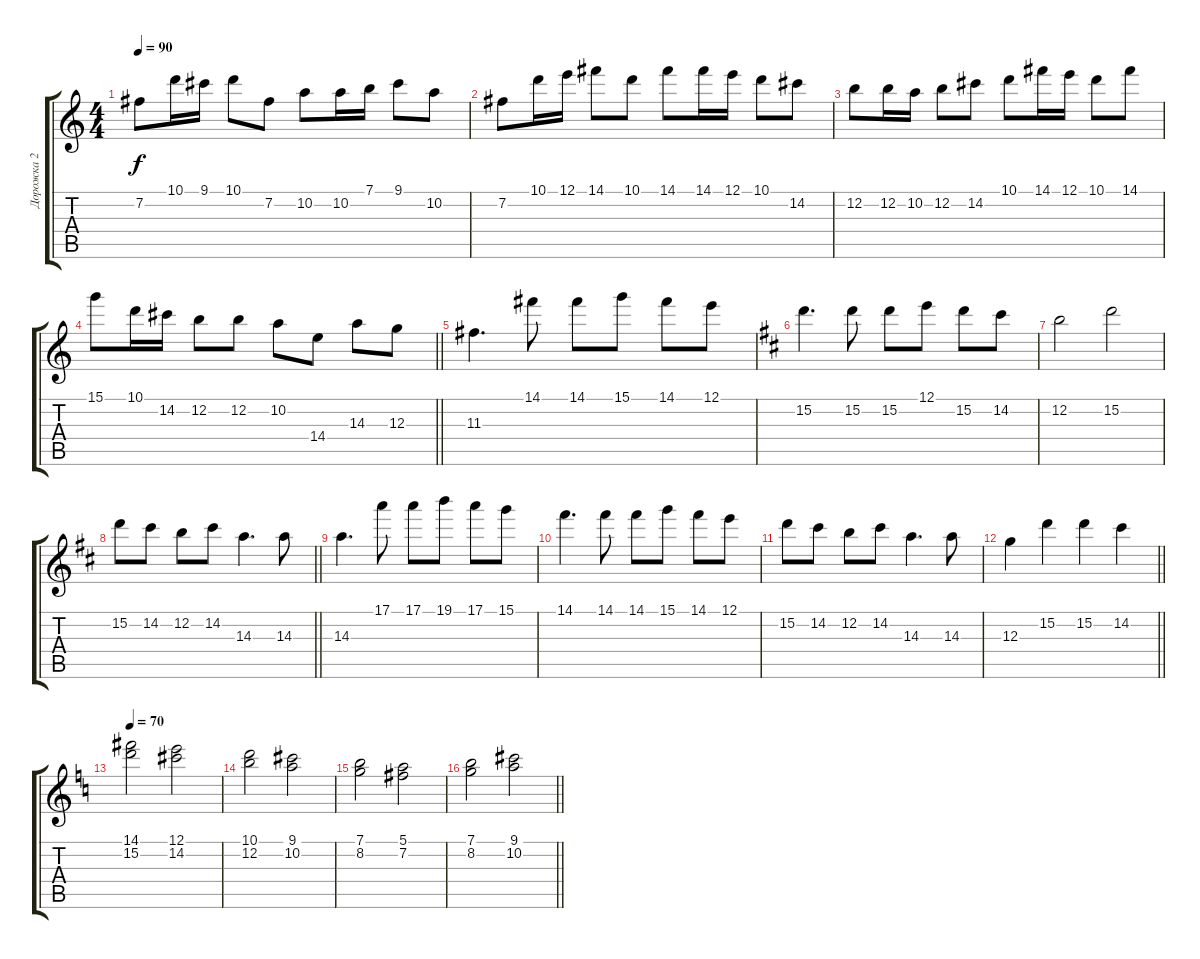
\track ("Дорожка 2" "Дорожка 2") {instrument acousticguitarsteel}
\staff {score tabs}
\tuning (E4 B3 G3 D3 A2 E2) {hide}
\ts (4 4)
\tempo 90
\clef g2
\ks c
7.2.8{dy f} 10.1.16 9.1.16 10.1.8 7.2.8 10.2.8 10.2.16 7.1.16 9.1.8 10.2.8 |
7.2.8 10.1.16 12.1.16 14.1.8 10.1.8 14.1.8 14.1.16 12.1.16 10.1.8 14.2.8 |
12.2.8 12.2.16 10.2.16 12.2.8 14.2.8 10.1.8 14.1.16 12.1.16 10.1.8 14.1.8 |
\barLineRight lightlight
15.1.8 10.1.16 14.2.16 12.2.8 12.2.8 10.2.8 14.4.8 14.3.8 12.3.8 |
11.3.4{d} 14.1.8 14.1.8 15.1.8 14.1.8 12.1.8 |
\ks d
15.2.4{d} 15.2.8 15.2.8 12.1.8 15.2.8 14.2.8 |
12.2.2 15.2.2 |
\barLineRight lightlight
15.2.8 14.2.8 12.2.8 14.2.8 14.3.4{d} 14.3.8 |
14.3.4{d} 17.1.8 17.1.8 19.1.8 17.1.8 15.1.8 |
14.1.4{d} 14.1.8 14.1.8 15.1.8 14.1.8 12.1.8 |
15.2.8 14.2.8 12.2.8 14.2.8 14.3.4{d} 14.3.8 |
\barLineRight lightlight
12.3.4 15.2.4 15.2.4 14.2.4 |
\tempo 70
\ks c
(14.1 15.2).2 (12.1 14.2).2 |
(10.1 12.2).2 (9.1 10.2).2 |
(7.1 8.2).2 (5.1 7.2).2 |
\barLineRight lightlight
(7.1 8.2).2 (9.1 10.2).2
